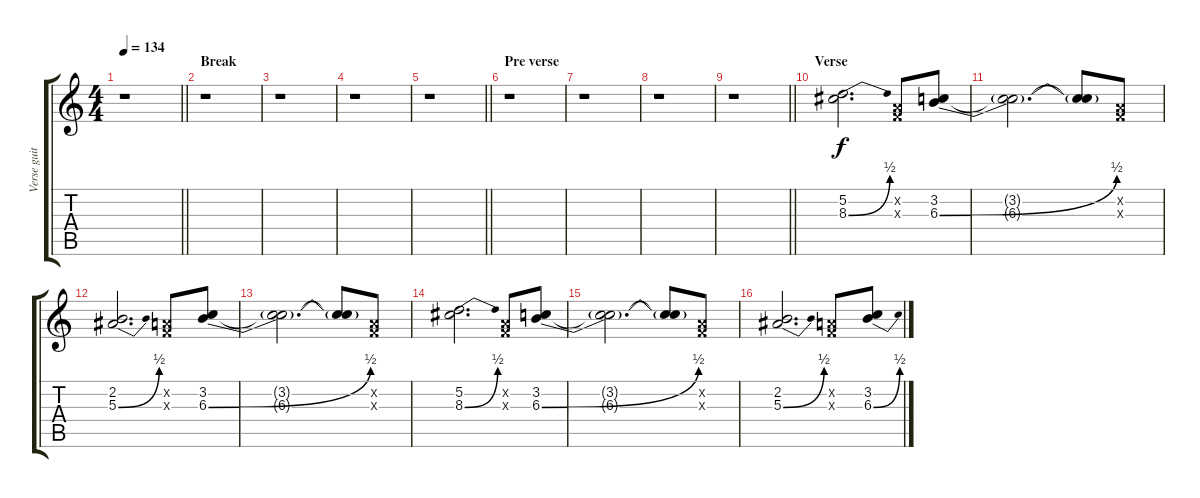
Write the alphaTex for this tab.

\track ("Verse guitar" "Verse guit") {instrument overdrivenguitar}
\staff {score tabs}
\tuning (D4 A3 F3 C3 G2 D2) {hide}
\ts (4 4)
\tempo 134
\clef g2
\barLineRight lightlight
\ks c
r.1{dy f} |
\section ("" "Break")
r.1 |
r.1 |
r.1 |
\barLineRight lightlight
r.1 |
\section ("" "Pre verse")
r.1 |
r.1 |
r.1 |
\barLineRight lightlight
r.1 |
\section ("" "Verse")
(5.2 8.3{be (bend 0 0 60 2)}).2{d} (0.2{x} 0.3{x}).8 (3.2 6.3{be (bend 0 0 60 2)}).8 |
(3.2{t} 6.3{t}).2{d} (3.2{t} 6.3{t}).8 (0.2{x} 0.3{x}).8 |
(2.2 5.3{be (bend 0 0 60 2)}).2{d} (0.2{x} 0.3{x}).8 (3.2 6.3{be (bend 0 0 60 2)}).8 |
(3.2{t} 6.3{t}).2{d} (3.2{t} 6.3{t}).8 (0.2{x} 0.3{x}).8 |
(5.2 8.3{be (bend 0 0 60 2)}).2{d} (0.2{x} 0.3{x}).8 (3.2 6.3{be (bend 0 0 60 2)}).8 |
(3.2{t} 6.3{t}).2{d} (3.2{t} 6.3{t}).8 (0.2{x} 0.3{x}).8 |
(2.2 5.3{be (bend 0 0 60 2)}).2{d} (0.2{x} 0.3{x}).8 (3.2 6.3{be (bend 0 0 60 2)}).8
